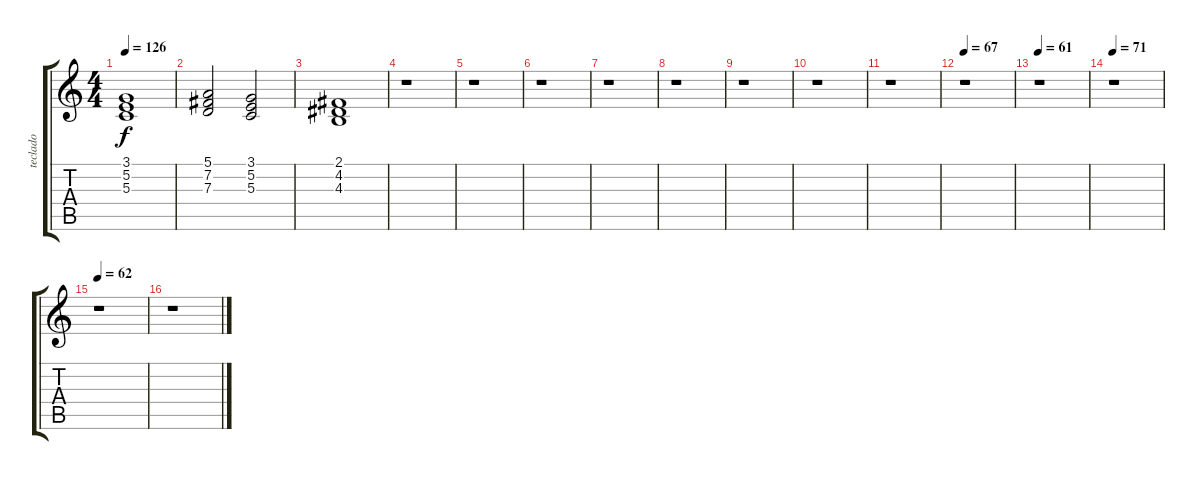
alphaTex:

\track ("teclado" "teclado") {instrument drawbarorgan}
\staff {score tabs}
\tuning (E4 B3 G3 D3 A2 E2) {hide}
\ts (4 4)
\tempo 126
\clef g2
\ks c
(3.1 5.2 5.3).1{dy f} |
(5.1 7.2 7.3).2 (3.1 5.2 5.3).2 |
(2.1 4.2 4.3).1 |
r.1 |
r.1 |
r.1 |
r.1 |
r.1 |
r.1 |
r.1 |
r.1 |
\tempo 67
r.1 |
\tempo 61
r.1 |
\tempo 71
r.1 |
\tempo 62
r.1 |
r.1
